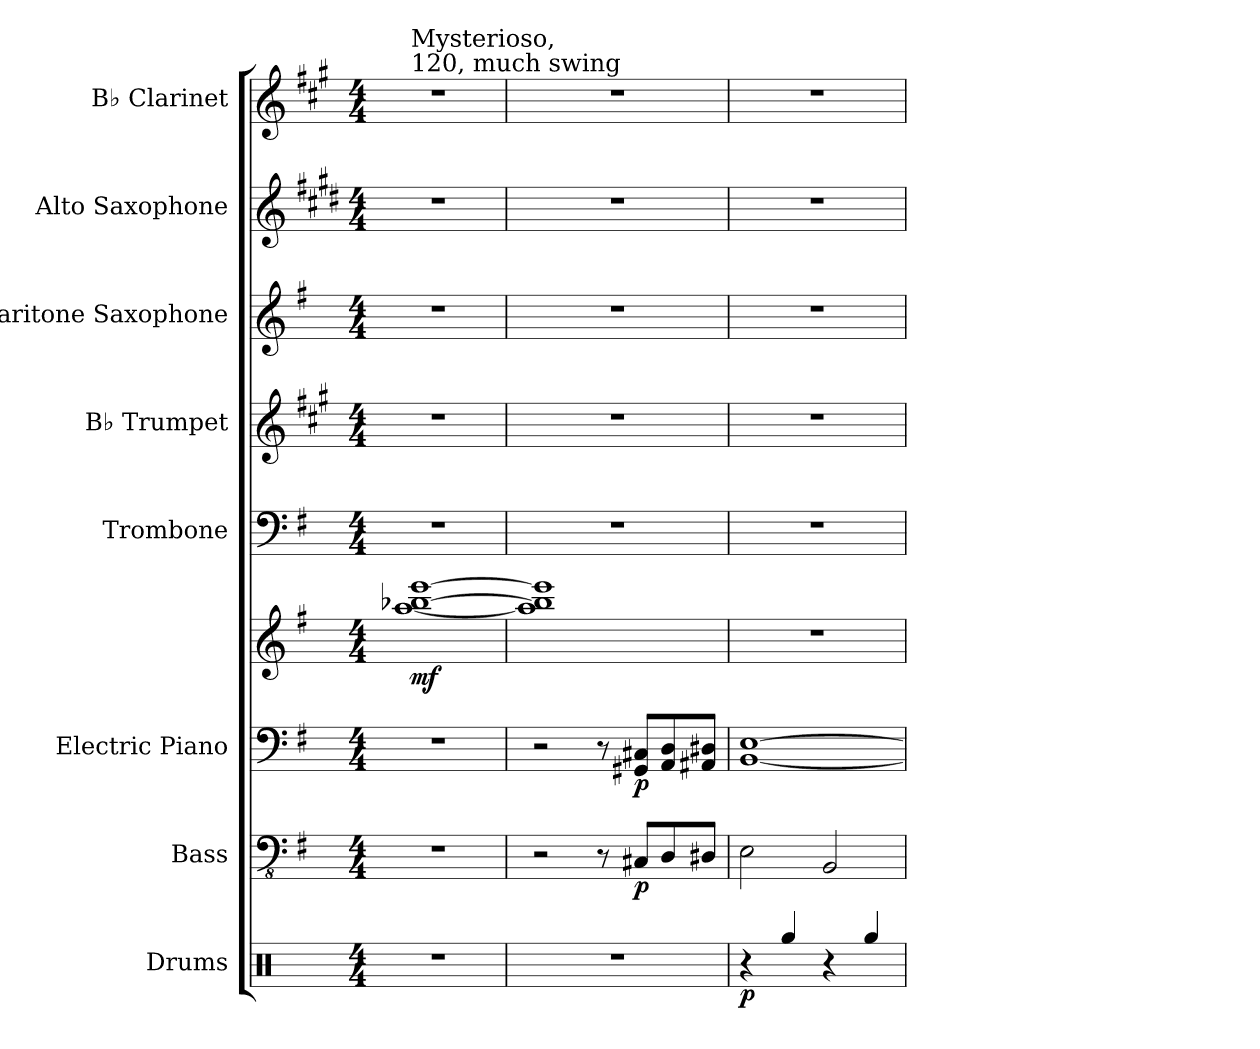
**kern	**dynam	**kern	**dynam	**kern	**kern	**dynam	**kern	**kern	**kern	**kern	**kern
*part8	*part8	*part7	*part7	*part6	*part6	*part6	*part5	*part4	*part3	*part2	*part1
*staff9	*staff9	*staff8	*staff8	*staff7	*staff6	*staff6/7	*staff5	*staff4	*staff3	*staff2	*staff1
*I"Drums	*	*I"Bass	*	*I"Electric Piano	*	*	*I"Trombone	*I"B♭ Trumpet	*I"Baritone Saxophone	*I"Alto Saxophone	*I"B♭ Clarinet
*I'Drums	*	*I'Bass	*	*I'E. Piano	*	*	*I'Tbn.	*I'B♭ Tpt.	*I'Bar. Sax.	*I'A. Sax.	*I'B♭ Cl.
*clefX	*	*clefFv4	*	*clefF4	*clefG2	*	*clefF4	*clefG2	*clefG2	*clefG2	*clefG2
*	*	*	*	*	*	*	*	*ITrd1c2	*ITrd12c21	*ITrd5c9	*ITrd1c2
*k[]	*	*k[f#]	*	*k[f#]	*k[f#]	*	*k[f#]	*k[f#]	*k[f#]	*k[f#]	*k[f#]
*M4/4	*	*M4/4	*	*M4/4	*M4/4	*	*M4/4	*M4/4	*M4/4	*M4/4	*M4/4
*MM120	*	*MM120	*	*MM120	*MM120	*	*MM120	*MM120	*MM120	*MM120	*MM120
=1	=1	=1	=1	=1	=1	=1	=1	=1	=1	=1	=1
!	!	!	!	!	!	!	!	!	!	!	!LO:TX:t=120, much swing
!	!	!	!	!	!	!	!	!	!	!	!LO:TX:a:t=Mysterioso,
!	!	!	!	!	!	!LO:DY:b	!	!	!	!	!
1r	.	1r	.	1r	[1aa [1bb-X [1eee	mf	1r	1r	1r	1r	1r
=2	=2	=2	=2	=2	=2	=2	=2	=2	=2	=2	=2
1r	.	2r	.	2r	1aa] 1bb-] 1eee]	.	1r	1r	1r	1r	1r
.	.	8r	.	8r	.	.	.	.	.	.	.
!	!	!	!LO:DY:b	!	!	!LO:DY:b=2	!	!	!	!	!
.	.	8CC#X/L	p	8GG#X/ 8C#X/L	.	p	.	.	.	.	.
.	.	8DD/	.	8AA/ 8D/	.	.	.	.	.	.	.
.	.	8DD#X/J	.	8AA#X/ 8D#X/J	.	.	.	.	.	.	.
=3	=3	=3	=3	=3	=3	=3	=3	=3	=3	=3	=3
!	!LO:DY:b	!	!	!	!	!	!	!	!	!	!
4r	p	2EE\	.	[1BB [1E	1r	.	1r	1r	1r	1r	1r
4Rgg/	.	.	.	.	.	.	.	.	.	.	.
4r	.	2BBB/	.	.	.	.	.	.	.	.	.
4Rgg/	.	.	.	.	.	.	.	.	.	.	.
=	=	=	=	=	=	=	=	=	=	=	=
*-	*-	*-	*-	*-	*-	*-	*-	*-	*-	*-	*-
